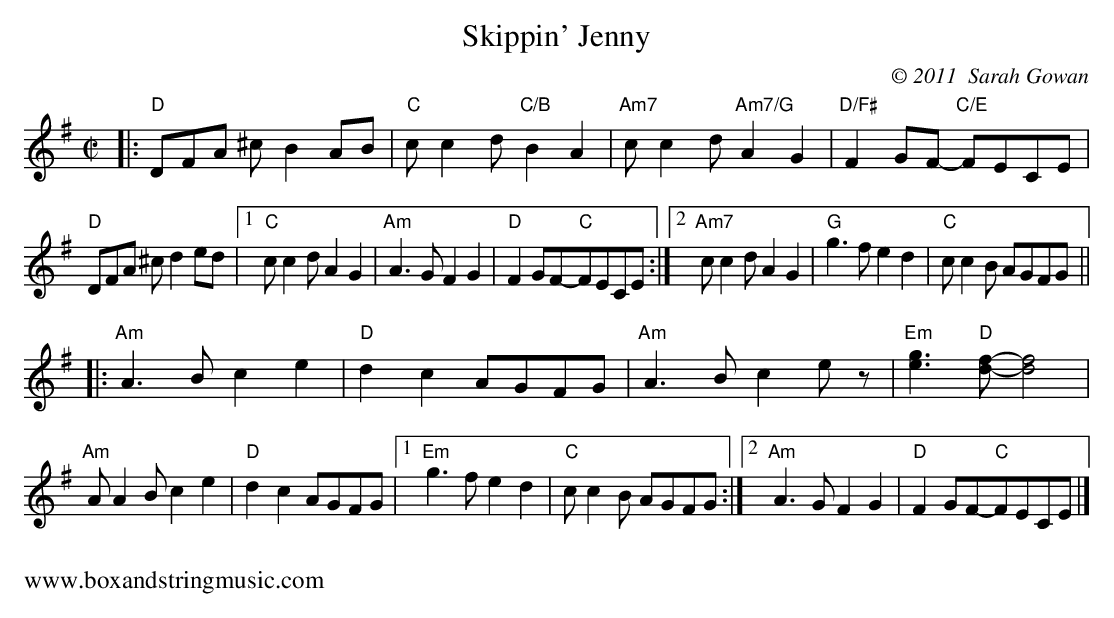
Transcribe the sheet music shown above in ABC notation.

X:1
T:Skippin' Jenny
C:© 2011  Sarah Gowan
M:C|
K:Dmix
|:"D"DFA ^c B2AB|"C"cc2d"C/B"B2A2|"Am7"cc2d"Am7/G"A2G2|"D/F#"F2GF -"C/E"FECE|
"D"DFA ^c d2ed|1"C"cc2dA2G2|"Am"A3GF2G2|"D"F2GF-"C"FECE:|2"Am7"cc2dA2G2|"G"g3fe2d2|"C"cc2B AGFG||
|:"Am"A3Bc2e2|"D"d2c2AGFG|"Am"A3Bc2ez|"Em"[e3g3]"D"[d-f-][d4f4]|
"Am"AA2Bc2e2|"D"d2c2AGFG|1"Em"g3fe2d2|"C"cc2B AGFG:|2"Am"A3GF2G2|"D"F2GF-"C"FECE|]
